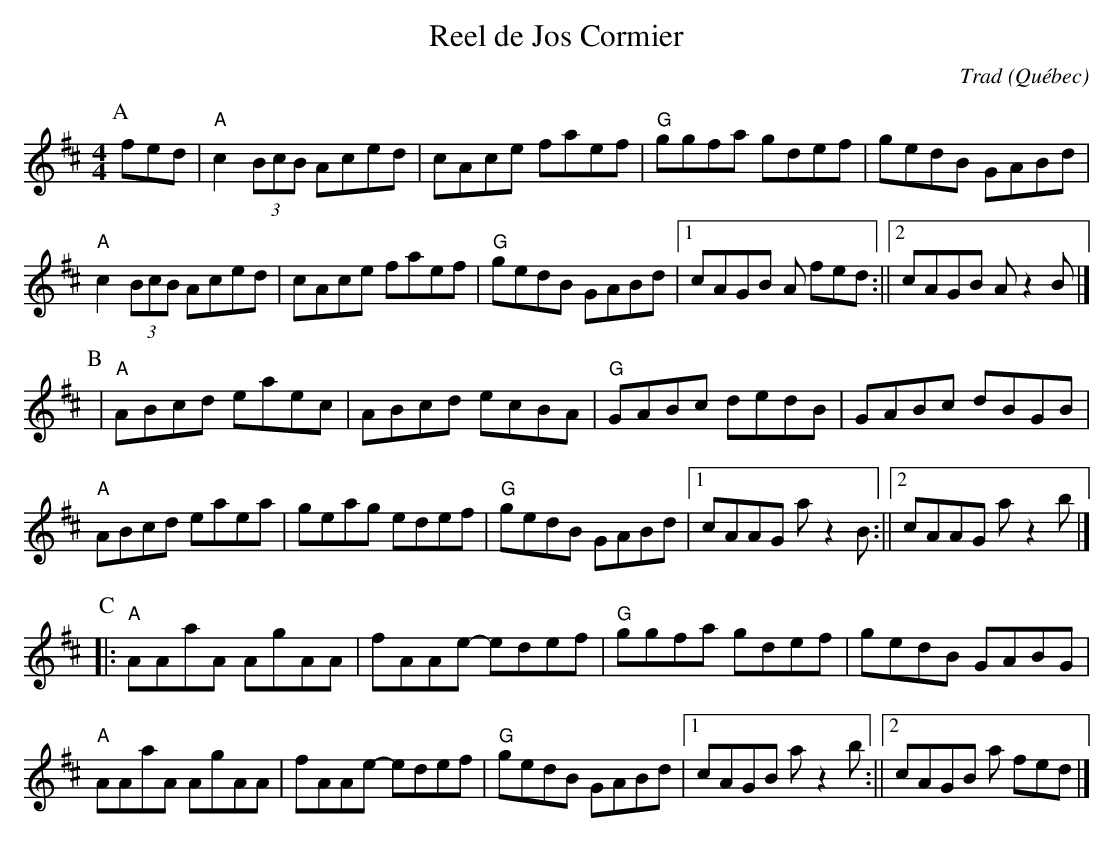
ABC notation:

X:1
T:Reel de Jos Cormier
C:Trad
O:Québec
M:4/4
L:1/8
K:Dmaj
P:A
fed | "A" c2 (3BcB Aced | cAce faef | "G" ggfa gdef | gedB GABd |
"A" c2 (3BcB Aced | cAce faef | "G" gedB GABd |1 cAGB A fed:||2 cAGB A z2B |]
P:B
|"A" ABcd eaec | ABcd ecBA | "G"GABc dedB | GABc dBGB |
"A" ABcd eaea | geag edef | "G" gedB GABd |1 cAAG a z2B:||2 cAAG a z2b|]
P:C
|: "A" AAaA AgAA | fAAe- edef | "G" ggfa gdef | gedB GABG |
"A" AAaA AgAA | fAAe- edef | "G" gedB GABd |1 cAGB a z2b:||2 cAGB a fed |]
